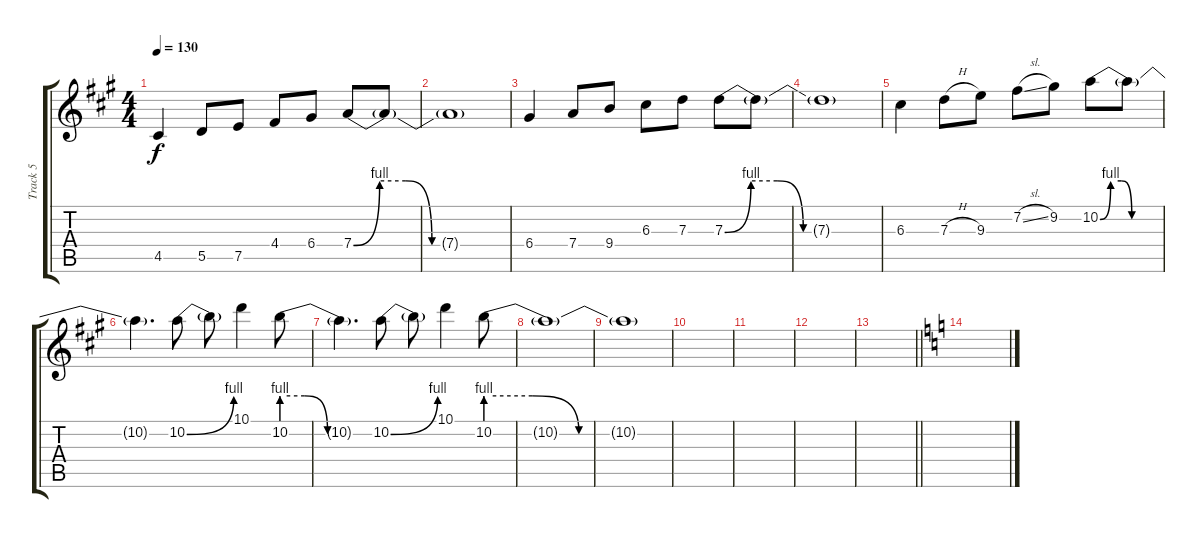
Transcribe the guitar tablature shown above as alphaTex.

\track ("Track 5" "Track 5") {instrument distortionguitar}
\staff {score tabs}
\tuning (E4 B3 G3 D3 A2 E2) {hide}
\ts (4 4)
\tempo 130
\clef g2
\ks f#minor
4.5.4{dy f} 5.5.8 7.5.8 4.4.8 6.4.8 7.4{be (custom 0 0 10 4 20 4 30 0 60 0)}.8 7.4{t}.8 |
7.4{t}.1 |
6.4.4 7.4.8 9.4.8 6.3.8 7.3.8 7.3{be (custom 0 0 10 4 20 4 30 0 60 0)}.8 7.3{t}.8 |
7.3{t}.1 |
6.3.4 7.3{h}.8 9.3.8 7.2{sl}.8 9.2.8 10.2{be (custom 0 0 10 4 20 4 30 0 60 0)}.8 10.2{t}.8 |
10.2{t}.4{d} 10.2{be (bend 0 0 60 4)}.8 10.2{t}.8 10.1.4 10.2{be (custom 0 4 15 4 30 0 60 0)}.8 |
10.2{t}.4{d} 10.2{be (bend 0 0 60 4)}.8 10.2{t}.8 10.1.4 10.2{be (custom 0 4 15 4 30 0 60 0)}.8 |
10.2{t}.1 |
10.2{t}.1 |
|
|
|
\barLineRight lightlight
|
\ks aminor
